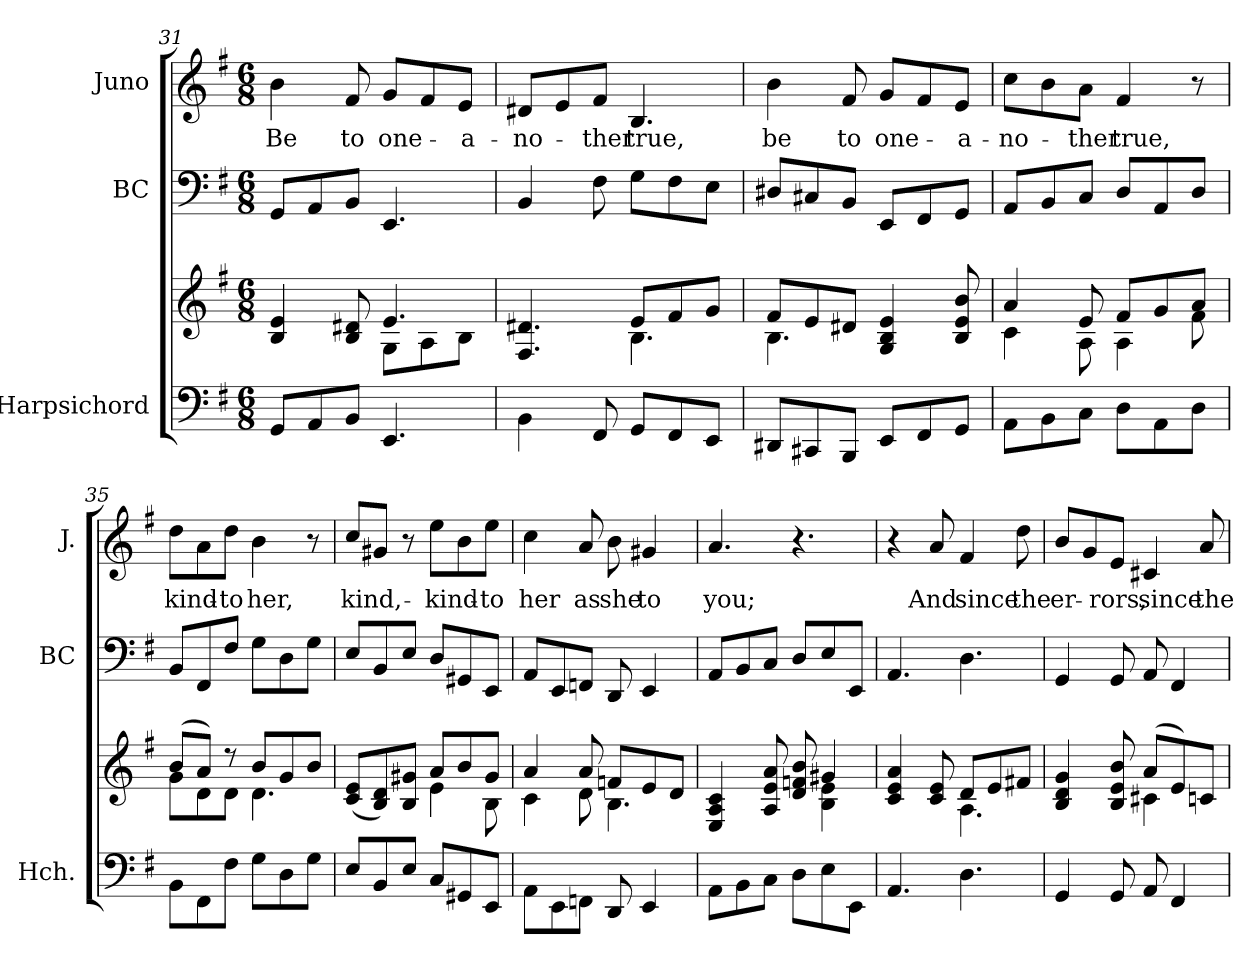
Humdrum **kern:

**kern	**kern	**kern	**kern	**text
*part3	*part3	*part2	*part1	*part1
*staff4	*staff3	*staff2	*staff1	*staff1
*I"Harpsichord	*	*I"BC	*I"Juno	*
*I'Hch.	*	*I'BC	*I'J.	*
!!LO:PB:g=z
*clefF4	*clefG2	*clefF4	*clefG2	*
*k[f#]	*k[f#]	*k[f#]	*k[f#]	*
*M6/8	*M6/8	*M6/8	*M6/8	*
=31	=31	=31	=31	=31
*	*^	*	*	*
!	!	!	!	!	!LO:LY:b
8GG/L	4B/ 4e/	4.ryy	8GG/L	4b\	Be
8AA/	.	.	8AA/	.	.
!	!	!	!	!	!LO:LY:b
8BB/J	8B/ 8d#X/	.	8BB/J	8f#/	to
!	!	!	!	!	!LO:LY:b
4.EE/	4.e/	8G\L	4.EE/	8g/L	one-
.	.	8A\	.	8f#/	.
!	!	!	!	!	!LO:LY:b
.	.	8B\J	.	8e/J	-a-
=32	=32	=32	=32	=32	=32
!	!	!	!	!	!LO:LY:b
4BB\	4.F#/ 4.d#X/	4.ryy	4BB/	8d#X/L	-no-
.	.	.	.	8e/	.
!	!	!	!	!	!LO:LY:b
8FF#/	.	.	8F#\	8f#/J	-ther
!	!	!	!	!	!LO:LY:b
8GG/L	8e/L	4.B\	8G\L	4.B/	true,
8FF#/	8f#/	.	8F#\	.	.
8EE/J	8g/J	.	8E\J	.	.
=33	=33	=33	=33	=33	=33
!	!	!	!	!	!LO:LY:b
8DD#X/L	8f#/L	4.B\	8D#X/L	4b\	be
8CC#X/	8e/	.	8C#X/	.	.
!	!	!	!	!	!LO:LY:b
8BBB/J	8d#X/J	.	8BB/J	8f#/	to
!	!	!	!	!	!LO:LY:b
8EE/L	4G/ 4B/ 4e/	4.ryy	8EE/L	8g/L	one-
8FF#/	.	.	8FF#/	8f#/	.
!	!	!	!	!	!LO:LY:b
8GG/J	8B/ 8e/ 8b/	.	8GG/J	8e/J	-a-
=34	=34	=34	=34	=34	=34
!	!	!	!	!	!LO:LY:b
8AA\L	4a/	4c\	8AA/L	8cc\L	-no-
8BB\	.	.	8BB/	8b\	.
!	!	!	!	!	!LO:LY:b
8C\J	8e/	8A\	8C/J	8a\J	-ther
!	!	!	!	!	!LO:LY:b
8D\L	8f#/L	4A\	8D/L	4f#/	true,
8AA\	8g/	.	8AA/	.	.
8D\J	8a/J	8f#\	8D/J	8r	.
=35	=35	=35	=35	=35	=35
!	!	!	!	!	!LO:LY:b
8BB\L	(>8b/L	8g\L	8BB/L	8dd\L	kind-
8FF#\	8a/J)	8d\	8FF#/	8a\	.
!	!	!	!	!	!LO:LY:b
8F#\J	8r	8d\J	8F#/J	8dd\J	-to
!	!	!	!	!	!LO:LY:b
8G\L	8b/L	4.d\	8G\L	4b\	her,
8D\	8g/	.	8D\	.	.
8G\J	8b/J	.	8G\J	8r	.
!!LO:LB:g=z
=36	=36	=36	=36	=36	=36
!	!	!	!	!	!LO:LY:b
8E/L	(8c/ 8e/L	4.ryy	8E/L	8cc/L	kind,-
8BB/	8B/ 8d/)	.	8BB/	8g#X/J	.
8E/J	8B/ 8g#X/J	.	8E/J	8r	.
!	!	!	!	!	!LO:LY:b
8C/L	8a/L	4e\	8D/L	8ee\L	-kind-
8GG#X/	8b/	.	8GG#X/	8b\	.
!	!	!	!	!	!LO:LY:b
8EE/J	8g#/J	8B\	8EE/J	8ee\J	-to
=37	=37	=37	=37	=37	=37
!	!	!	!	!	!LO:LY:b
8AA\L	4a/	4c\	8AA/L	4cc\	her
8EE\	.	.	8EE/	.	.
!	!	!	!	!	!LO:LY:b
8FFn\J	8a/	8d\	8FFn/J	8a/	as
!	!	!	!	!	!LO:LY:b
8DD/	8fn/L	4.B\	8DD/	8b\	she
!	!	!	!	!	!LO:LY:b
4EE/	8e/	.	4EE/	4g#X/	to
.	8d/J	.	.	.	.
=38	=38	=38	=38	=38	=38
!	!	!	!	!	!LO:LY:b
8AA\L	4E/ 4A/ 4c/	2ryy	8AA/L	4.a/	you;
8BB\	.	.	8BB/	.	.
8C\J	8A/ 8e/ 8a/	.	8C/J	.	.
8D\L	8d/ 8fn/ 8b/	.	8D/L	4.r	.
8E\	4g#X/	4B\ 4e\	8E/	.	.
8EE\J	.	.	8EE/J	.	.
=39	=39	=39	=39	=39	=39
4.AA/	4c/ 4e/ 4a/	4.ryy	4.AA/	4r	.
!	!	!	!	!	!LO:LY:b
.	8c/ 8e/	.	.	8a/	And
!	!	!	!	!	!LO:LY:b
4.D\	8d/L	4.A\	4.D\	4f#/	since
.	8e/	.	.	.	.
!	!	!	!	!	!LO:LY:b
.	8f#X/J	.	.	8dd\	the
=40	=40	=40	=40	=40	=40
!	!	!	!	!	!LO:LY:b
4GG/	4B/ 4d/ 4g/	4.ryy	4GG/	8b/L	er-
.	.	.	.	8g/	.
!	!	!	!	!	!LO:LY:b
8GG/	8B/ 8e/ 8b/	.	8GG/	8e/J	-rors,
!	!	!	!	!	!LO:LY:b
8AA/	(>8a/L	4c#X\	8AA/	4c#X/	since
4FF#/	8e/)	.	4FF#/	.	.
!	!	!	!	!	!LO:LY:b
.	8c/J	8ryy	.	8a/	the
*	*v	*v	*	*	*
=	=	=	=	=
*-	*-	*-	*-	*-
